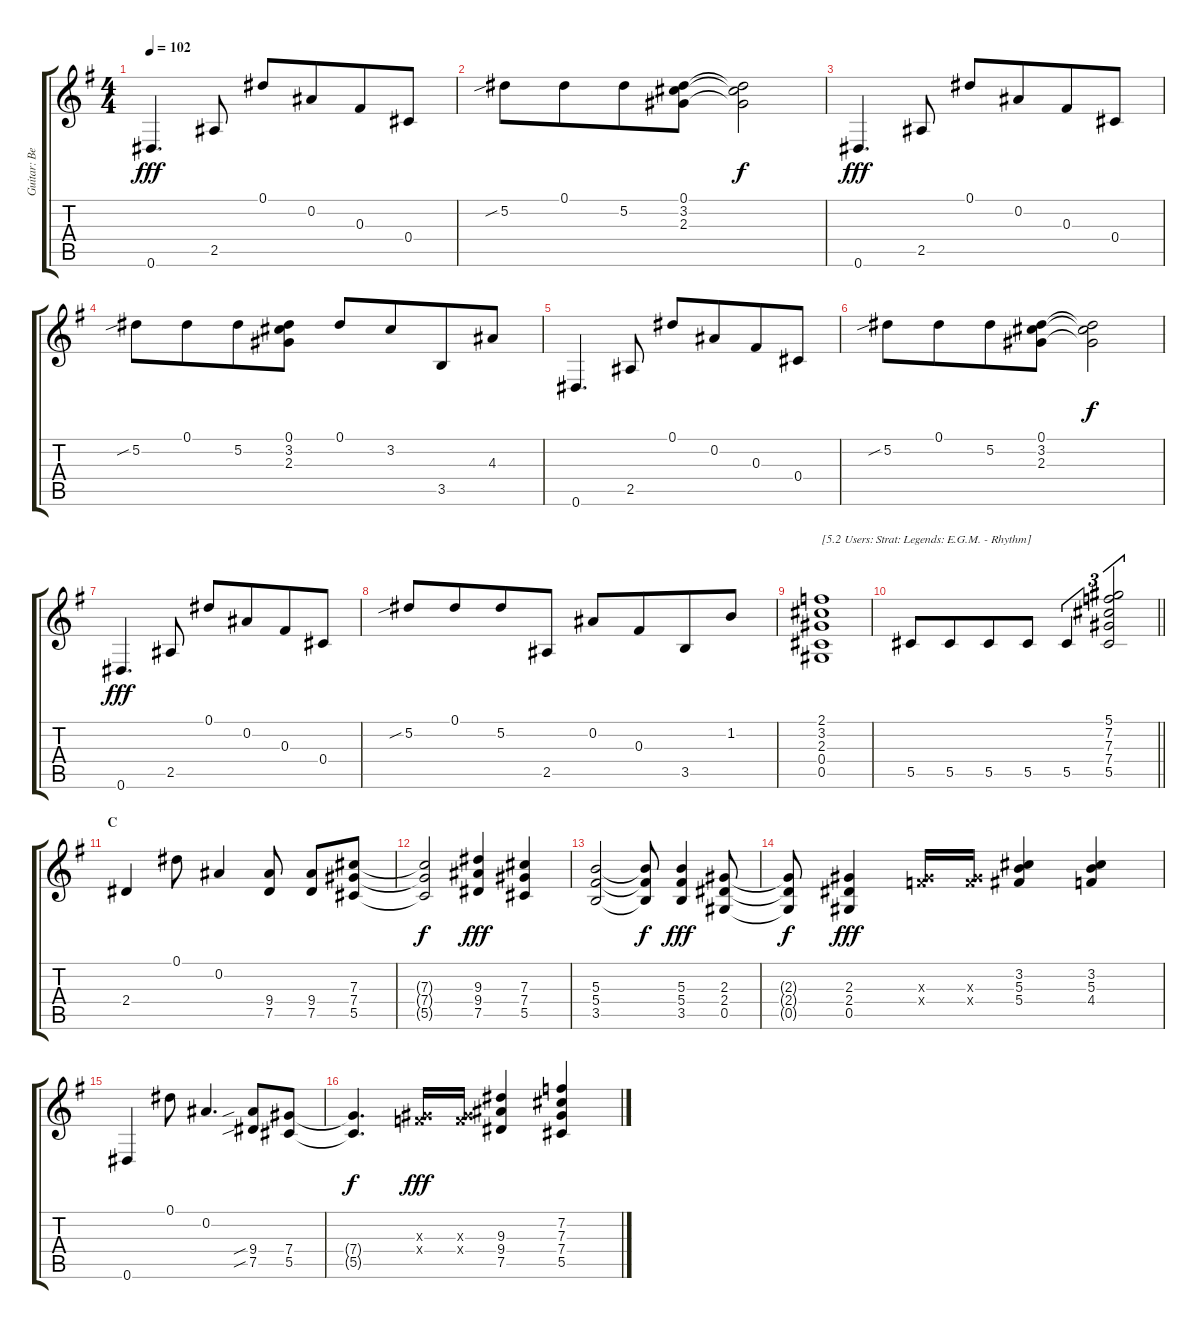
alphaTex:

\track ("Guitar: Ben" "Guitar: Be") {instrument electricguitarclean}
\staff {score tabs}
\tuning (Eb4 Bb3 Gb3 Db3 Ab2 Eb2) {hide}
\ts (4 4)
\tempo 102
\clef g2
\ks g
0.6.4{d dy fff} 2.5.8 0.1.8 0.2.8{beam merge} 0.3.8 0.4.8 |
5.2{sib}.8 0.1.8{beam merge} 5.2.8 (0.1 3.2 2.3).8 (0.1{t} 3.2{t} 2.3{t}).2{dy f} |
0.6.4{d dy fff} 2.5.8 0.1.8 0.2.8{beam merge} 0.3.8 0.4.8 |
5.2{sib}.8 0.1.8{beam merge} 5.2.8 (0.1 3.2 2.3).8 0.1.8 3.2.8{beam merge} 3.5.8 4.3.8 |
0.6.4{d} 2.5.8 0.1.8 0.2.8{beam merge} 0.3.8 0.4.8 |
5.2{sib}.8 0.1.8{beam merge} 5.2.8 (0.1 3.2 2.3).8 (0.1{t} 3.2{t} 2.3{t}).2{dy f} |
0.6.4{d dy fff} 2.5.8 0.1.8 0.2.8{beam merge} 0.3.8 0.4.8 |
5.2{sib}.8 0.1.8{beam merge} 5.2.8 2.5.8 0.2.8 0.3.8{beam merge} 3.5.8 1.2.8 |
(2.1 3.2 2.3 0.4 0.5).1{txt "[5.2 Users: Strat: Legends: E.G.M. - Rhythm]" instrument distortionguitar} |
\barLineRight lightlight
5.5.8 5.5.8{beam merge} 5.5.8 5.5.8 5.5.4{tu (3 2)} (5.1 7.2 7.3 7.4 5.5).2{tu (3 2)} |
\section ("" "C")
2.4.4 0.1.8 0.2.4 (9.4 7.5).8 (9.4 7.5).8 (7.3 7.4 5.5).8 |
(7.3{t} 7.4{t} 5.5{t}).2{dy f} (9.3 9.4 7.5).4{dy fff} (7.3 7.4 5.5).4 |
(5.3 5.4 3.5).2 (5.3{t} 5.4{t} 3.5{t}).8{dy f} (5.3 5.4 3.5).4{dy fff} (2.3 2.4 0.5).8 |
(2.3{t} 2.4{t} 0.5{t}).8{dy f} (2.3 2.4 0.5).4{dy fff} (2.3{x} 4.4{x}).16 (2.3{x} 4.4{x}).16 (3.2 5.3 5.4).4 (3.2 5.3 4.4).4 |
0.6.4 0.1.8 0.2.4{d} (9.4{sib} 7.5{sib}).8 (7.4 5.5).8 |
(7.4{t} 5.5{t}).4{d dy f} (2.3{x} 4.4{x}).16{dy fff} (2.3{x} 4.4{x}).16 (9.3 9.4 7.5).4 (7.2 7.3 7.4 5.5).4
